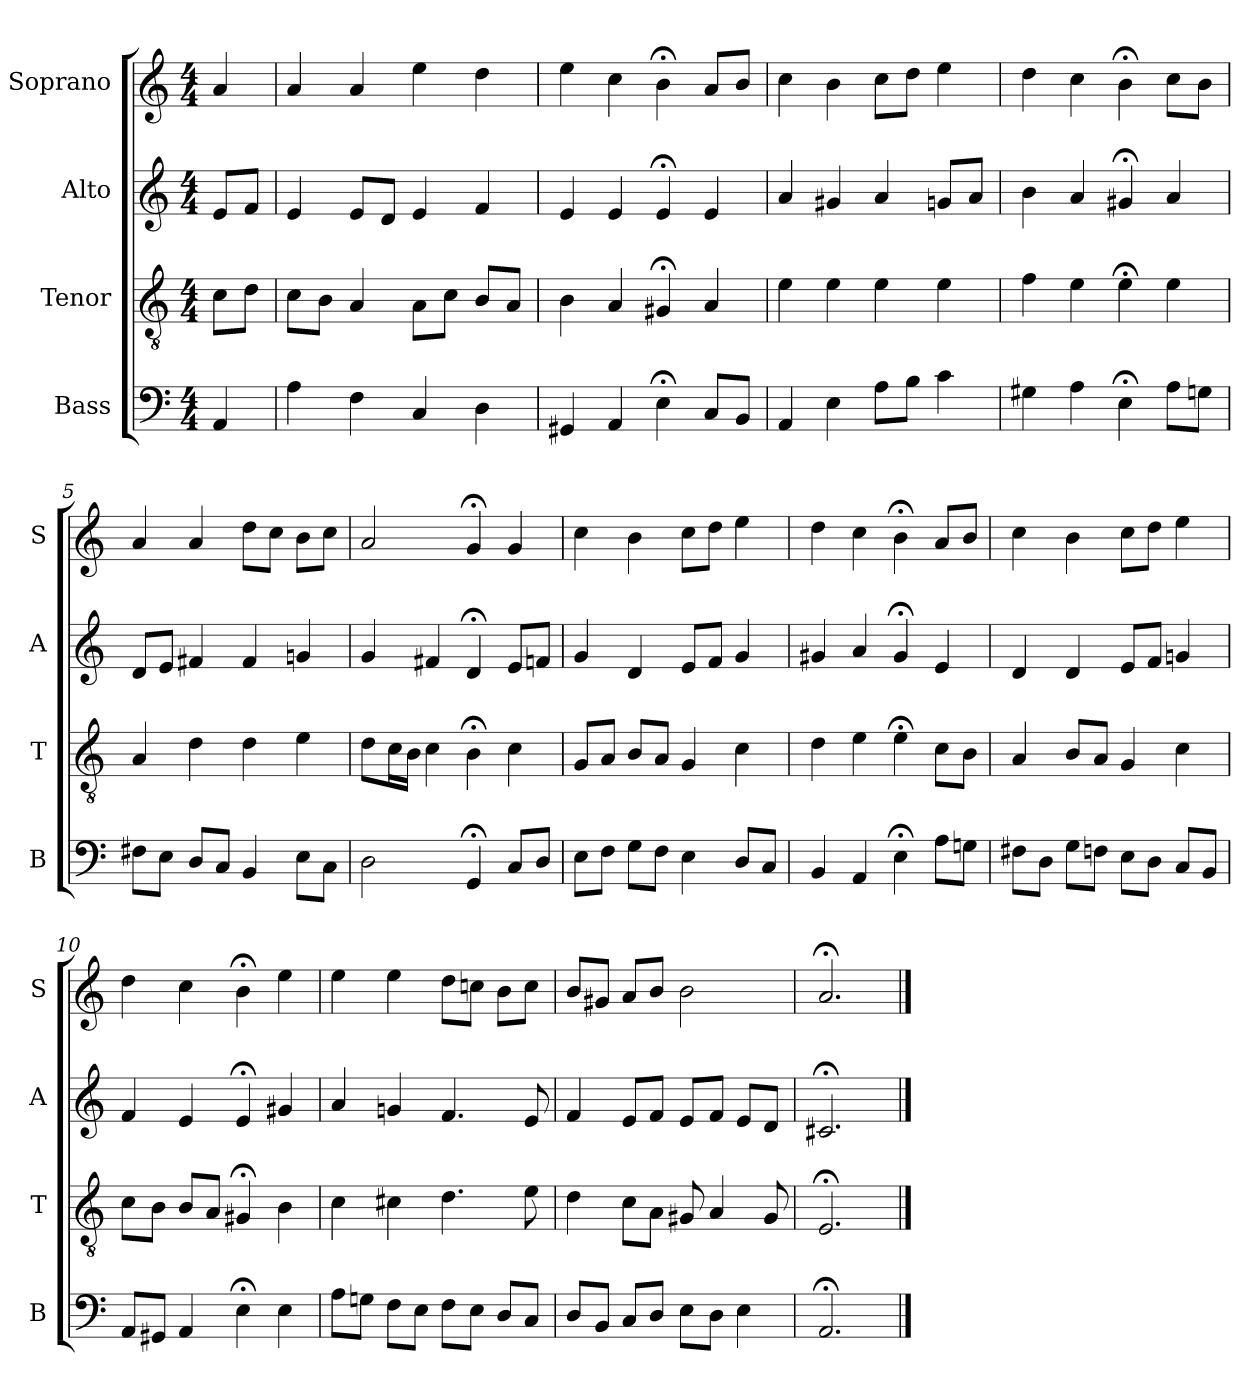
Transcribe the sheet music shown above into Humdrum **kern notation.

**kern	**kern	**kern	**kern
*part4	*part3	*part2	*part1
*staff4	*staff3	*staff2	*staff1
*I"Bass	*I"Tenor	*I"Alto	*I"Soprano
*I'B	*I'T	*I'A	*I'S
*clefF4	*clefGv2	*clefG2	*clefG2
*k[]	*k[]	*k[]	*k[]
*a:	*a:	*a:	*a:
*M4/4	*M4/4	*M4/4	*M4/4
*MM100	*MM100	*MM100	*MM100
=	=	=	=
4AA	8cL	8eL	4a
.	8dJ	8fJ	.
=1	=1	=1	=1
4A	8cL	4e	4a
.	8BJ	.	.
4F	4A	8eL	4a
.	.	8dJ	.
4C	8AL	4e	4ee
.	8cJ	.	.
4D	8BL	4f	4dd
.	8AJ	.	.
=2	=2	=2	=2
4GG#X	4B	4e	4ee
4AA	4A	4e	4cc
4E;<	4G#X;<	4e;<	4b;<
8CL	4A	4e	8aL
8BBJ	.	.	8bJ
=3	=3	=3	=3
4AA	4e	4a	4cc
4E	4e	4g#X	4b
8AL	4e	4a	8ccL
8BJ	.	.	8ddJ
4c	4e	8gnL	4ee
.	.	8aJ	.
=4	=4	=4	=4
4G#X	4f	4b	4dd
4A	4e	4a	4cc
4E;<	4e;<	4g#X;<	4b;<
8AL	4e	4a	8ccL
8GnJ	.	.	8bJ
=5	=5	=5	=5
8F#XL	4A	8dL	4a
8EJ	.	8eJ	.
8DL	4d	4f#X	4a
8CJ	.	.	.
4BB	4d	4f#	8ddL
.	.	.	8ccJ
8EL	4e	4gn	8bL
8CJ	.	.	8ccJ
=6	=6	=6	=6
2D	8dL	4g	2a
.	16cL	.	.
.	16BJJ	.	.
.	4c	4f#X	.
4GG;<	4B;<	4d;<	4g;<
8CL	4c	8eL	4g
8DJ	.	8fnJ	.
=7	=7	=7	=7
8EL	8GL	4g	4cc
8FJ	8AJ	.	.
8GL	8BL	4d	4b
8FJ	8AJ	.	.
4E	4G	8eL	8ccL
.	.	8fJ	8ddJ
8DL	4c	4g	4ee
8CJ	.	.	.
=8	=8	=8	=8
4BB	4d	4g#X	4dd
4AA	4e	4a	4cc
4E;<	4e;<	4g#;<	4b;<
8AL	8cL	4e	8aL
8GnJ	8BJ	.	8bJ
=9	=9	=9	=9
8F#XL	4A	4d	4cc
8DJ	.	.	.
8GL	8BL	4d	4b
8FnJ	8AJ	.	.
8EL	4G	8eL	8ccL
8DJ	.	8fJ	8ddJ
8CL	4c	4gn	4ee
8BBJ	.	.	.
=10	=10	=10	=10
8AAL	8cL	4f	4dd
8GG#XJ	8BJ	.	.
4AA	8BL	4e	4cc
.	8AJ	.	.
4E;<	4G#X;<	4e;<	4b;<
4E	4B	4g#X	4ee
=11	=11	=11	=11
8AL	4c	4a	4ee
8GnJ	.	.	.
8FL	4c#X	4gn	4ee
8EJ	.	.	.
8FL	4.d	4.f	8ddL
8EJ	.	.	8ccnJ
8DL	.	.	8bL
8CJ	8e	8e	8ccJ
=12	=12	=12	=12
8DL	4d	4f	8bL
8BBJ	.	.	8g#XJ
8CL	8cL	8eL	8aL
8DJ	8AJ	8fJ	8bJ
8EL	8G#X	8eL	2b
8DJ	4A	8fJ	.
4E	.	8eL	.
.	8G#	8dJ	.
=13	=13	=13	=13
2.AA;<	2.E;<	2.c#X;<	2.a;<
==	==	==	==
*-	*-	*-	*-
